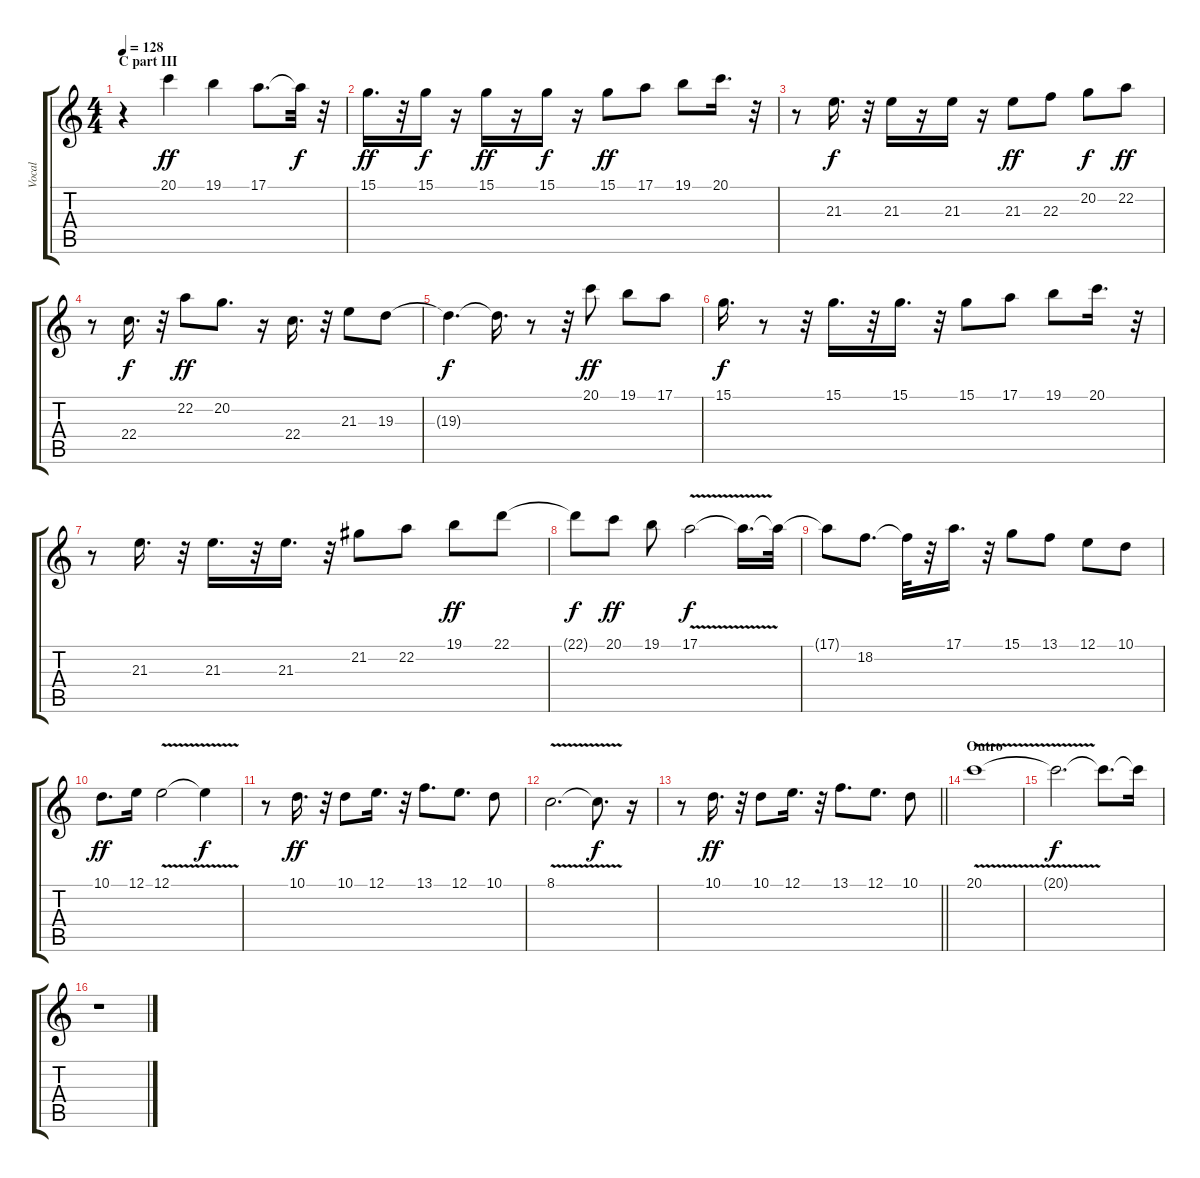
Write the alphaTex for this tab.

\track ("Vocal" "Vocal") {instrument lead6voice}
\staff {score tabs}
\tuning (E4 B3 G3 D3 A2 E2) {hide}
\ts (4 4)
\section ("" "C part III")
\tempo 128
\clef g2
\ks c
r.4{dy f} 20.1.4{dy ff instrument lead6voice} 19.1.4 17.1.8{d} 17.1{t}.32{dy f} r.32 |
15.1.16{d dy ff} r.32 15.1.16{dy f} r.16 15.1.16{dy ff} r.16 15.1.16{dy f} r.16 15.1.8{dy ff} 17.1.8 19.1.8 20.1.16{d} r.32 |
r.8 21.3.16{d dy f} r.32 21.3.16 r.16 21.3.16 r.16 21.3.8{dy ff} 22.3.8 20.2.8{dy f} 22.2.8{dy ff} |
r.8 22.4.16{d dy f} r.32 22.2.8{dy ff} 20.2.8{d} r.16 22.4.16{d} r.32 21.3.8 19.3.8 |
19.3{t}.4{d dy f} 19.3{t}.16{d} r.8 r.32 20.1.8{dy ff} 19.1.8 17.1.8 |
15.1.16{d dy f} r.8 r.32 15.1.16{d} r.32 15.1.16{d} r.32 15.1.8 17.1.8 19.1.8 20.1.16{d} r.32 |
r.8 21.3.16{d} r.32 21.3.16{d} r.32 21.3.16{d} r.32 21.2.8 22.2.8 19.1.8{dy ff} 22.1.8 |
22.1{t}.8{dy f} 20.1.8{dy ff} 19.1.8 17.1{v}.2{dy f} 17.1{t}.16{d} 17.1{t}.32 |
17.1{t}.8 18.2.8{d} 18.2{t}.32 r.32 17.1.16{d} r.32{txt ""} 15.1.8 13.1.8 12.1.8 10.1.8 |
10.1.8{d dy ff} 12.1.16 12.1{v}.2 12.1{t}.4{dy f} |
r.8 10.1.16{d dy ff} r.32 10.1.8 12.1.16{d} r.32 13.1.8{d} 12.1.8{d} 10.1.8 |
8.1{v}.2{d} 8.1{t}.8{d dy f} r.16 |
\barLineRight lightlight
r.8 10.1.16{d dy ff} r.32 10.1.8 12.1.16{d} r.32 13.1.8{d} 12.1.8{d} 10.1.8 |
\section ("" "Outro")
20.1{v}.1 |
20.1{t}.2{d dy f} 20.1{t}.8{d} 20.1{t}.16 |
r.1
